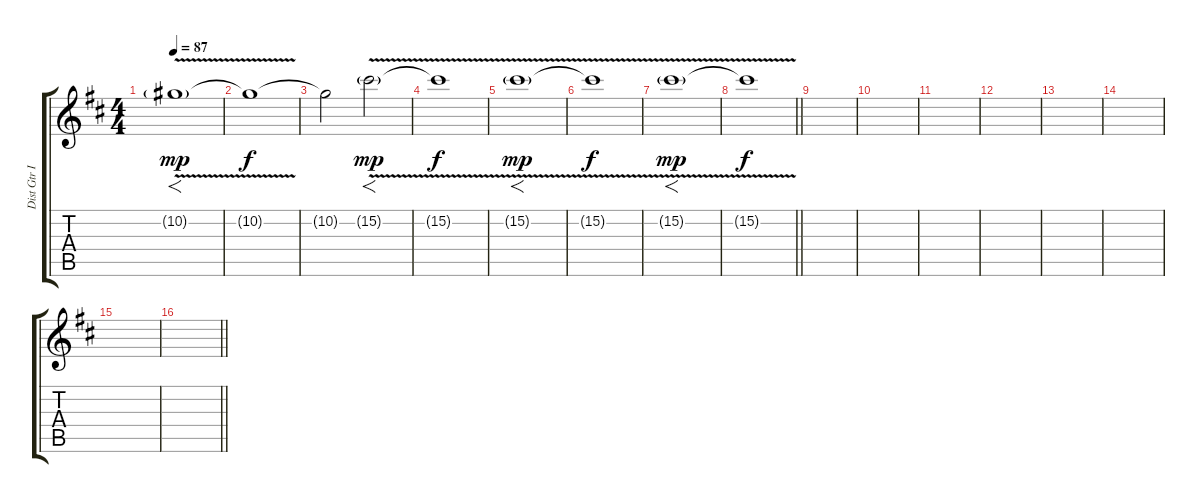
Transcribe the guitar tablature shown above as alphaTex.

\track ("Dist Gtr III" "Dist Gtr I") {instrument overdrivenguitar}
\staff {score tabs}
\tuning (Eb4 Bb3 Gb3 Db3 Ab2 Eb2) {hide}
\ts (4 4)
\tempo 87
\clef g2
\ks d
10.2{v g}.1{f dy mp} |
10.2{t}.1{dy f} |
10.2{t}.2 15.2{v g}.2{f dy mp} |
15.2{t}.1{dy f} |
15.2{v g}.1{f dy mp} |
15.2{t}.1{dy f} |
15.2{v g}.1{f dy mp} |
\barLineRight lightlight
15.2{t}.1{dy f} |
|
|
|
|
|
|
|
\barLineRight lightlight
